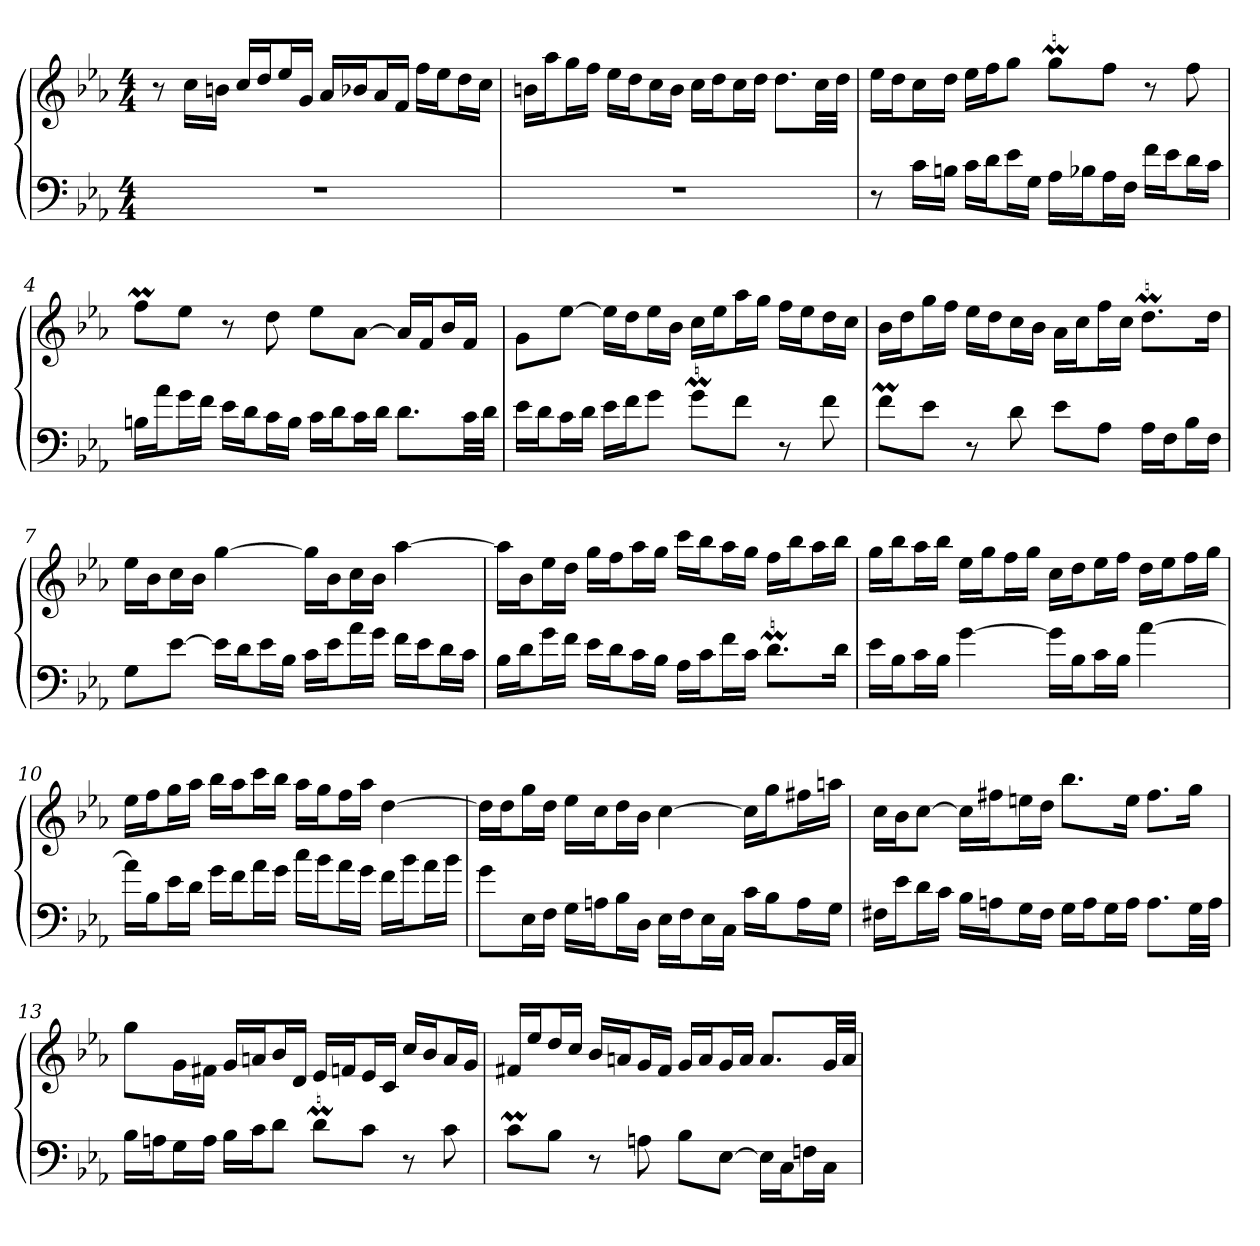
**kern	**kern
*part1	*part1
*staff2	*staff1
*clefF4	*clefG2
*k[b-e-a-]	*k[b-e-a-]
*c:	*c:
*M4/4	*M4/4
=1	=1
1r	8r
.	16cc\LL
.	16bn\JJ
.	16cc/LL
.	16dd/J
.	16ee-/L
.	16g/JJ
.	16a-/LL
.	16b-X/J
.	16a-/L
.	16f/JJ
.	16ff\LL
.	16ee-\J
.	16dd\L
.	16cc\JJ
=2	=2
1r	16bn\LL
.	16aa-\J
.	16gg\L
.	16ff\JJ
.	16ee-\LL
.	16dd\J
.	16cc\L
.	16b\JJ
.	16cc\LL
.	16dd\J
.	16cc\L
.	16dd\JJ
.	8.dd\L
.	32cc\LL
.	32dd\JJJ
=3	=3
8r	16ee-\LL
.	16dd\J
16c\LL	16cc\L
16Bn\JJ	16dd\JJ
16c\LL	16ee-\LL
16d\J	16ff\J
16e-\L	8gg\J
16G\JJ	.
16A-\LL	8ggM\L
16B-X\J	.
16A-\L	8ff\J
16F\JJ	.
16f\LL	8r
16e-\J	.
16d\L	8ff
16c\JJ	.
=4	=4
16Bn\LL	8ffM\L
16a-\J	.
16g\L	8ee-\J
16f\JJ	.
16e-\LL	8r
16d\J	.
16c\L	8dd
16B\JJ	.
16c\LL	8ee-\L
16d\J	.
16c\L	[8a-\J
16d\JJ	.
8.d\L	16a-/LL]
.	16f/J
.	16b-/L
32c\LL	16f/JJ
32d\JJJ	.
=5	=5
16e-\LL	8g\L
16d\J	.
16c\L	[8ee-\J
16d\JJ	.
16e-\LL	16ee-\LL]
16f\J	16dd\J
8g\J	16ee-\L
.	16b-\JJ
8gM\L	16cc\LL
.	16ee-\J
8f\J	16aa-\L
.	16gg\JJ
8r	16ff\LL
.	16ee-\J
8f	16dd\L
.	16cc\JJ
=6	=6
8fM\L	16b-\LL
.	16dd\J
8e-\J	16gg\L
.	16ff\JJ
8r	16ee-\LL
.	16dd\J
8d	16cc\L
.	16b-\JJ
8e-\L	16a-\LL
.	16cc\J
8A-\J	16ff\L
.	16cc\JJ
16A-\LL	8.ddM\L
16F\J	.
16B-\L	.
16F\JJ	16dd\Jk
=7	=7
8G\L	16ee-\LL
.	16b-\J
[8e-\J	16cc\L
.	16b-\JJ
16e-\LL]	[4gg
16d\J	.
16e-\L	.
16B-\JJ	.
16c\LL	16gg\LL]
16e-\J	16b-\J
16a-\L	16cc\L
16g\JJ	16b-\JJ
16f\LL	[4aa-
16e-\J	.
16d\L	.
16c\JJ	.
=8	=8
16B-\LL	16aa-\LL]
16d\J	16b-\J
16g\L	16ee-\L
16f\JJ	16dd\JJ
16e-\LL	16gg\LL
16d\J	16ff\J
16c\L	16aa-\L
16B-\JJ	16gg\JJ
16A-\LL	16ccc\LL
16c\J	16bb-\J
16f\L	16aa-\L
16c\JJ	16gg\JJ
8.dM\L	16ff\LL
.	16bb-\J
.	16aa-\L
16d\Jk	16bb-\JJ
=9	=9
16e-\LL	16gg\LL
16B-\J	16bb-\J
16c\L	16aa-\L
16B-\JJ	16bb-\JJ
[4g	16ee-\LL
.	16gg\J
.	16ff\L
.	16gg\JJ
16g\LL]	16cc\LL
16B-\J	16dd\J
16c\L	16ee-\L
16B-\JJ	16ff\JJ
[4a-	16dd\LL
.	16ee-\J
.	16ff\L
.	16gg\JJ
=10	=10
16a-\LL]	16ee-\LL
16B-\J	16ff\J
16e-\L	16gg\L
16d\JJ	16aa-\JJ
16g\LL	16bb-\LL
16f\J	16aa-\J
16a-\L	16ccc\L
16g\JJ	16bb-\JJ
16cc\LL	16aa-\LL
16b-\J	16gg\J
16a-\L	16ff\L
16g\JJ	16aa-\JJ
16f\LL	[4dd
16b-\J	.
16a-\L	.
16b-\JJ	.
=11	=11
8g\L	16dd\LL]
.	16dd\J
16E-\L	16gg\L
16F\JJ	16dd\JJ
16G\LL	16ee-\LL
16An\J	16cc\J
16B-\L	16dd\L
16D\JJ	16b-\JJ
16E-\LL	[4cc
16F\J	.
16E-\L	.
16C\JJ	.
16c\LL	16cc\LL]
16B-\J	16gg\J
16A\L	16ff#X\L
16G\JJ	16aan\JJ
=12	=12
16F#X\LL	16cc\LL
16e-\J	16b-\J
16d\L	[8cc\J
16c\JJ	.
16B-\LL	16cc\LL]
16An\J	16ff#X\J
16G\L	16een\L
16F#\JJ	16dd\JJ
16G\LL	8.bb-\L
16A\J	.
16G\L	.
16A\JJ	16ee\Jk
8.A\L	8.ff#\L
32G\LL	16gg\Jk
32A\JJJ	.
=13	=13
16B-\LL	8gg\L
16An\J	.
16G\L	16g\L
16A\JJ	16f#X\JJ
16B-\LL	16g/LL
16c\J	16an/J
8d\J	16b-/L
.	16d/JJ
8dM\L	16e-/LL
.	16fn/J
8c\J	16e-/L
.	16c/JJ
8r	16cc/LL
.	16b-/J
8c	16a/L
.	16g/JJ
=14	=14
8cM\L	16f#X/LL
.	16ee-/J
8B-\J	16dd/L
.	16cc/JJ
8r	16b-/LL
.	16an/J
8An	16g/L
.	16f#/JJ
8B-\L	16g/LL
.	16a/J
[8E-\J	16g/L
.	16a/JJ
16E-\LL]	8.a/L
16C\J	.
16Fn\L	.
16C\JJ	32g/LL
.	32a/JJJ
=	=
*-	*-
